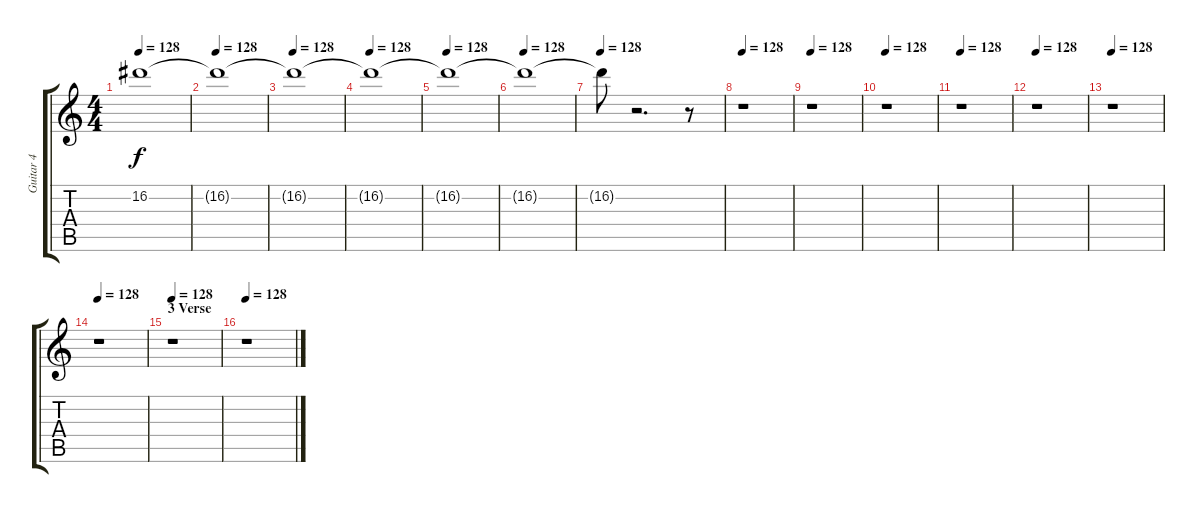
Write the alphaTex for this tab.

\track ("Guitar 4" "Guitar 4") {instrument overdrivenguitar}
\staff {score tabs}
\tuning (E4 B3 G3 D3 A2 E2) {hide}
\ts (4 4)
\tempo 128
\clef g2
\ks c
16.2{t}.1{dy f} |
\tempo 128
16.2{t}.1{volume 7} |
\tempo 128
16.2{t}.1 |
\tempo 128
16.2{t}.1 |
\tempo 128
16.2{t}.1 |
\tempo 128
16.2{t}.1 |
\tempo 128
16.2{t}.8 r.2{d} r.8 |
\tempo 128
r.1 |
\tempo 128
r.1 |
\tempo 128
r.1 |
\tempo 128
r.1 |
\tempo 128
r.1 |
\tempo 128
r.1 |
\tempo 128
r.1 |
\section ("" "3 Verse")
\tempo 128
r.1 |
\tempo 128
r.1
